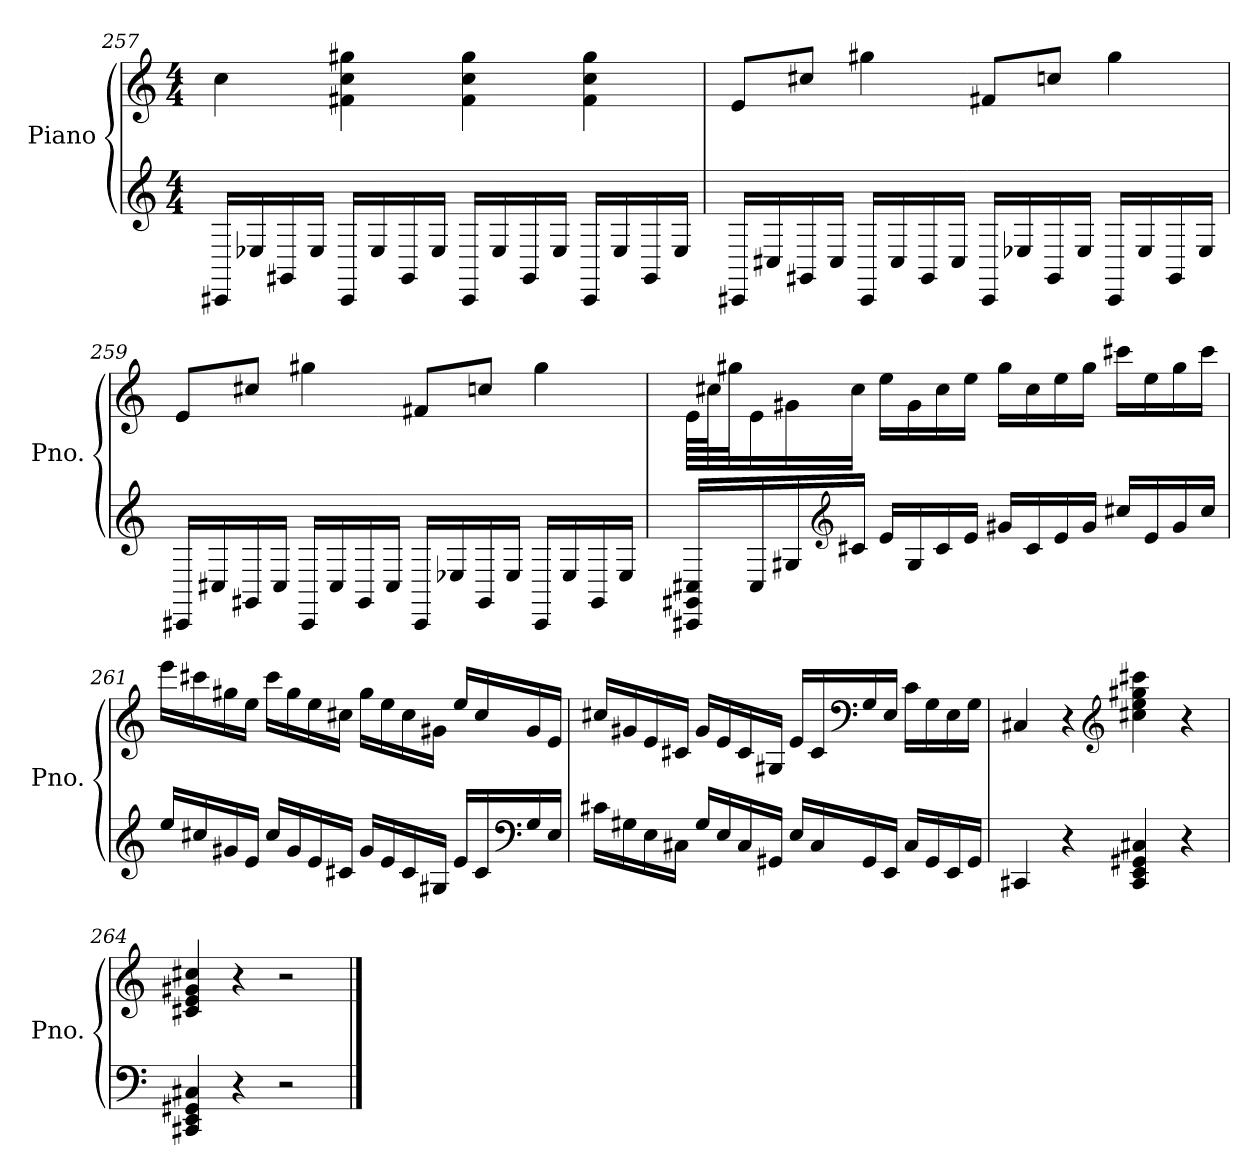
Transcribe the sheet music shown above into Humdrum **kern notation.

**kern	**kern
*part1	*part1
*staff2	*staff1
*I"Piano	*
*I'Pno.	*
*clefG2	*clefG2
*k[]	*k[]
*M4/4	*M4/4
=257	=257
16CC#X/LL	4cc\
16E-X/	.
16GG#X/	.
16E-/JJ	.
16CC#/LL	4f#X\ 4cc\ 4gg#X\
16E-/	.
16GG#/	.
16E-/JJ	.
16CC#/LL	4f#\ 4cc\ 4gg#\
16E-/	.
16GG#/	.
16E-/JJ	.
16CC#/LL	4f#\ 4cc\ 4gg#\
16E-/	.
16GG#/	.
16E-/JJ	.
!!LO:LB:g=z
=258	=258
16CC#X/LL	8e/L
16C#X/	.
16GG#X/	8cc#X/J
16C#/JJ	.
16CC#/LL	4gg#X\
16C#/	.
16GG#/	.
16C#/JJ	.
16CC#/LL	8f#X/L
16E-X/	.
16GG#/	8ccn/J
16E-/JJ	.
16CC#/LL	4gg#\
16E-/	.
16GG#/	.
16E-/JJ	.
=259	=259
16CC#X/LL	8e/L
16C#X/	.
16GG#X/	8cc#X/J
16C#/JJ	.
16CC#/LL	4gg#X\
16C#/	.
16GG#/	.
16C#/JJ	.
16CC#/LL	8f#X/L
16E-X/	.
16GG#/	8ccn/J
16E-/JJ	.
16CC#/LL	4gg#\
16E-/	.
16GG#/	.
16E-/JJ	.
!!LO:LB:g=z
=260	=260
16CC#X/ 16GG#X/ 16C#X/LL	64e\LLLL
.	64cc#X\J
.	32gg#X\J
16C#/	16e\
16G#X/	16g#X\
*clefG2	*
16c#X/JJ	16cc#\JJ
16e/LL	16ee\LL
16G#/	16g#\
16c#/	16cc#\
16e/JJ	16ee\JJ
16g#X/LL	16gg#\LL
16c#/	16cc#\
16e/	16ee\
16g#/JJ	16gg#\JJ
16cc#X/LL	16ccc#X\LL
16e/	16ee\
16g#/	16gg#\
16cc#/JJ	16ccc#\JJ
!!LO:LB:g=z
=261	=261
16ee/LL	16eee\LL
16cc#X/	16ccc#X\
16g#X/	16gg#X\
16e/JJ	16ee\JJ
16cc#/LL	16ccc#\LL
16g#/	16gg#\
16e/	16ee\
16c#X/JJ	16cc#X\JJ
16g#/LL	16gg#\LL
16e/	16ee\
16c#/	16cc#\
16G#X/JJ	16g#X\JJ
16e/LL	16ee/LL
16c#/	16cc#/
*clefF4	*
16G#/	16g#/
16E/JJ	16e/JJ
=262	=262
16c#X\LL	16cc#X/LL
16G#X\	16g#X/
16E\	16e/
16C#X\JJ	16c#X/JJ
16G#/LL	16g#/LL
16E/	16e/
16C#/	16c#/
16GG#X/JJ	16G#X/JJ
16E/LL	16e/LL
16C#/	16c#/
*	*clefF4
16GG#/	16G#/
16EE/JJ	16E/JJ
16C#/LL	16c#\LL
16GG#/	16G#\
16EE/	16E\
16GG#/JJ	16G#\JJ
!!LO:LB:g=z
=263	=263
4CC#X/	4C#X/
4r	4r
*	*clefG2
4CC#/ 4EE/ 4GG#X/ 4C#X/	4cc#X\ 4ee\ 4gg#X\ 4ccc#X\
4r	4r
=264	=264
4CC#X/ 4EE/ 4GG#X/ 4C#X/	4c#X/ 4e/ 4g#X/ 4cc#X/
4r	4r
2r	2r
==	==
*-	*-
